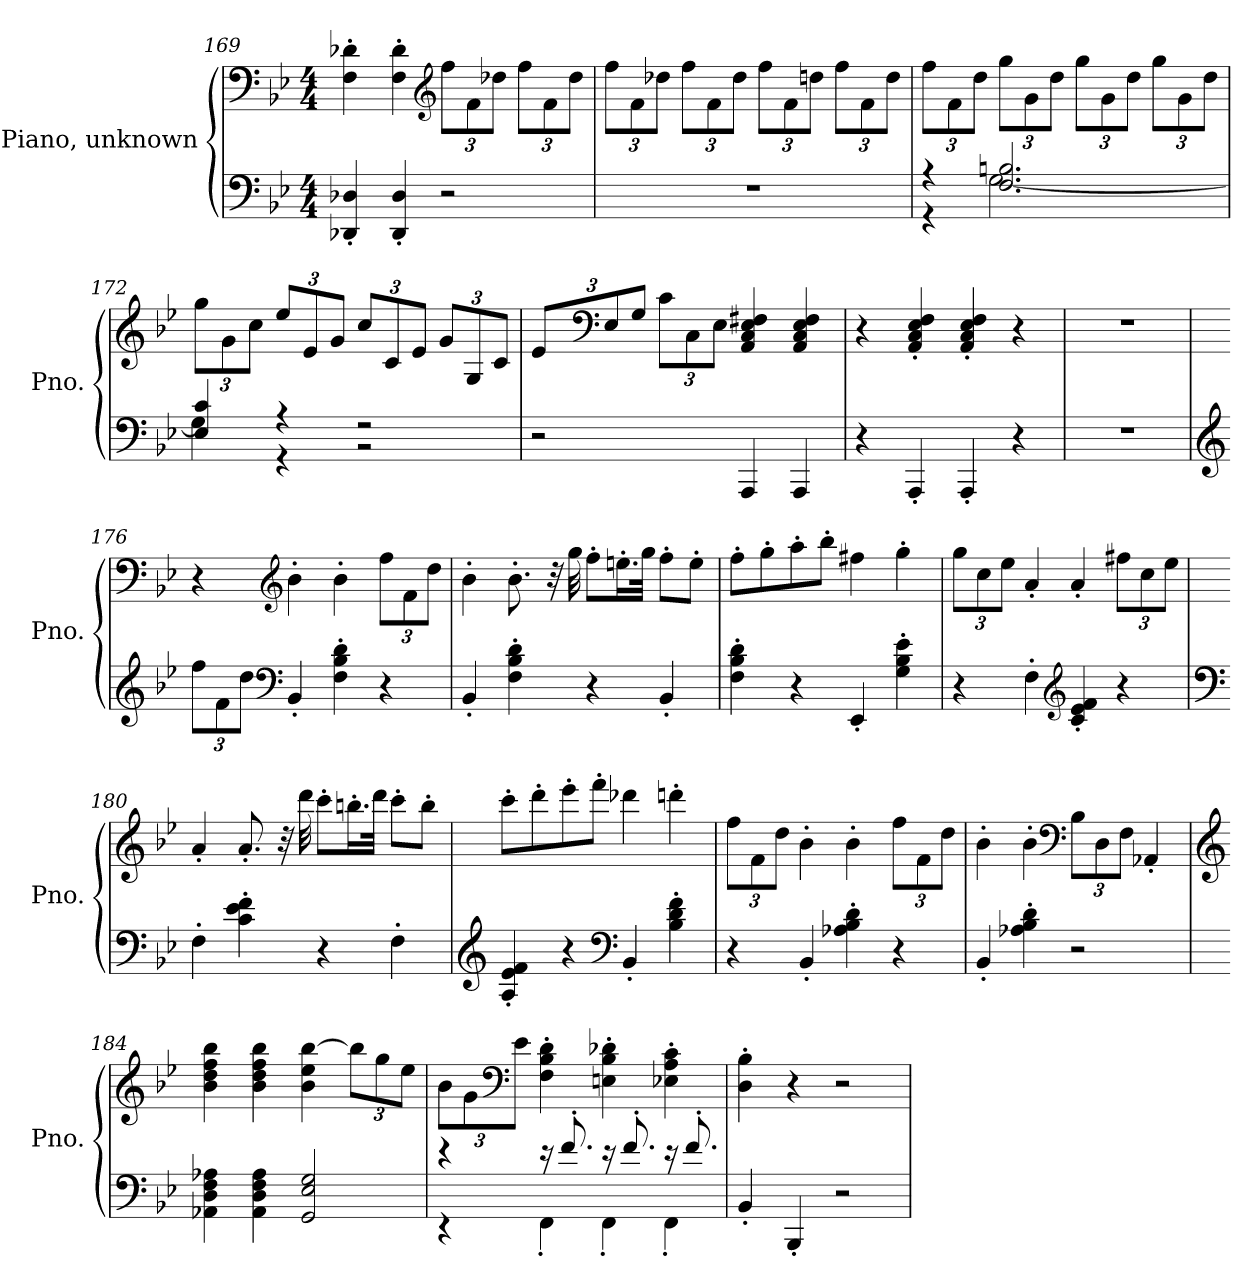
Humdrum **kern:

**kern	**kern
*part1	*part1
*staff2	*staff1
*I"Piano, unknown	*
*I'Pno.	*
*clefF4	*clefF4
*k[b-e-]	*k[b-e-]
*M4/4	*M4/4
=169	=169
4DD-X/' 4D-X/'	4F\' 4d-X\'
4DD-/' 4D-/'	4F\' 4d-\'
*	*clefG2
*	*Xbrackettup
2r	12ff\L
.	12f\
.	12dd-X\J
.	12ff\L
.	12f\
.	12dd-\J
=170	=170
1r	12ff\L
.	12f\
.	12dd-X\J
.	12ff\L
.	12f\
.	12dd-\J
.	12ff\L
.	12f\
.	12ddn\J
.	12ff\L
.	12f\
.	12dd\J
!!LO:LB:g=z
=171	=171
*^	*
4r	4r	12ff\L
.	.	12f\
.	.	12dd\J
2.F/ 2.Bn/	[2.G\	12gg\L
.	.	12g\
.	.	12dd\J
.	.	12gg\L
.	.	12g\
.	.	12dd\J
.	.	12gg\L
.	.	12g\
.	.	12dd\J
=172	=172	=172
4E-/ 4c/	4G\]	12gg\L
.	.	12g\
.	.	12cc\J
4r	4r	12ee-/L
.	.	12e-/
.	.	12g/J
2r	2r	12cc/L
.	.	12c/
.	.	12e-/J
.	.	12g/L
.	.	12G/
.	.	12c/J
*v	*v	*
=173	=173
2r	12e-/L
*	*clefF4
.	12E-/
.	12G/J
.	12c\L
.	12C\
.	12E-\J
4AAA/	4AA/ 4C/ 4E-/ 4F#X/
4AAA/	4AA/ 4C/ 4E-/ 4F#/
=174	=174
4r	4r
4AAA'/	4AA/' 4C/' 4E-/' 4F/'
4AAA'/	4AA/' 4C/' 4E-/' 4F/'
4r	4r
!!LO:PB:g=z
=175	=175
1r	1r
=176	=176
*clefG2	*
*Xbrackettup	*
12ff\L	4r
12f\	.
12dd\J	.
*clefF4	*clefG2
4BB-'/	4b-'\
4F\' 4B-\' 4d\'	4b-'\
4r	12ff\L
.	12f\
.	12dd\J
=177	=177
4BB-'/	4b-'\
4F\' 4B-\' 4d\'	8.b-'\
.	32r
.	32gg\
4r	8ff'\L
.	16.een'\L
.	32gg\JJk
4BB-'/	8ff'\L
.	8ee'\J
=178	=178
4F\' 4B-\' 4d\'	8ff'\L
.	8gg'\
4r	8aa'\
.	8bb-'\J
4EE-'/	4ff#X\
4G\' 4B-\' 4e-\'	4gg'\
=179	=179
4r	12gg\L
.	12cc\
.	12ee-\J
4F'\	4a'/
*clefG2	*
4c/' 4e-/' 4f/'	4a'/
4r	12ff#X\L
.	12cc\
.	12ee-\J
!!LO:LB:g=z
=180	=180
*clefF4	*
4F'\	4a'/
4c\' 4e-\' 4f\'	8.a'/
.	32r
.	32ddd\
4r	8ccc'\L
.	16.bbn'\L
.	32ddd\JJk
4F'\	8ccc'\L
.	8bb'\J
=181	=181
*clefG2	*
4A/' 4e-/' 4f/'	8ccc'\L
.	8ddd'\
4r	8eee-'\
.	8fff'\J
*clefF4	*
4BB-'/	4ddd-X\
4B-\' 4d\' 4f\'	4dddn'\
=182	=182
4r	12ff\L
.	12f\
.	12dd\J
4BB-'/	4b-'\
4A-X\' 4B-\' 4d\'	4b-'\
4r	12ff\L
.	12f\
.	12dd\J
=183	=183
4BB-'/	4b-'\
4A-X\' 4B-\' 4d\'	4b-'\
*	*clefF4
2r	12B-\L
.	12D\
.	12F\J
.	4AA-X'/
!!LO:LB:g=z
=184	=184
*	*clefG2
4AA-X\ 4D\ 4F\ 4A-X\	4b-\ 4dd\ 4ff\ 4bb-\
4AA-\ 4D\ 4F\ 4A-\	4b-\ 4dd\ 4ff\ 4bb-\
2GG/ 2E-/ 2G/	4b-\ 4ee-\ [4bb-\
.	12bb-\L]
.	12gg\
.	12ee-\J
=185	=185
*^	*
4r	4r	12b-\L
.	.	12g\
*	*	*clefF4
.	.	12e-\J
16r	4FF'\	4F\' 4B-\' 4d\'
8.f'/	.	.
16r	4FF'\	4En\' 4B-\' 4d-X\'
8.f'/	.	.
16r	4FF'\	4E-X\' 4A\' 4c\'
8.f'/	.	.
*v	*v	*
=186	=186
4BB-'/	4D\' 4B-\'
4BBB-'/	4r
2r	2r
=	=
*-	*-
